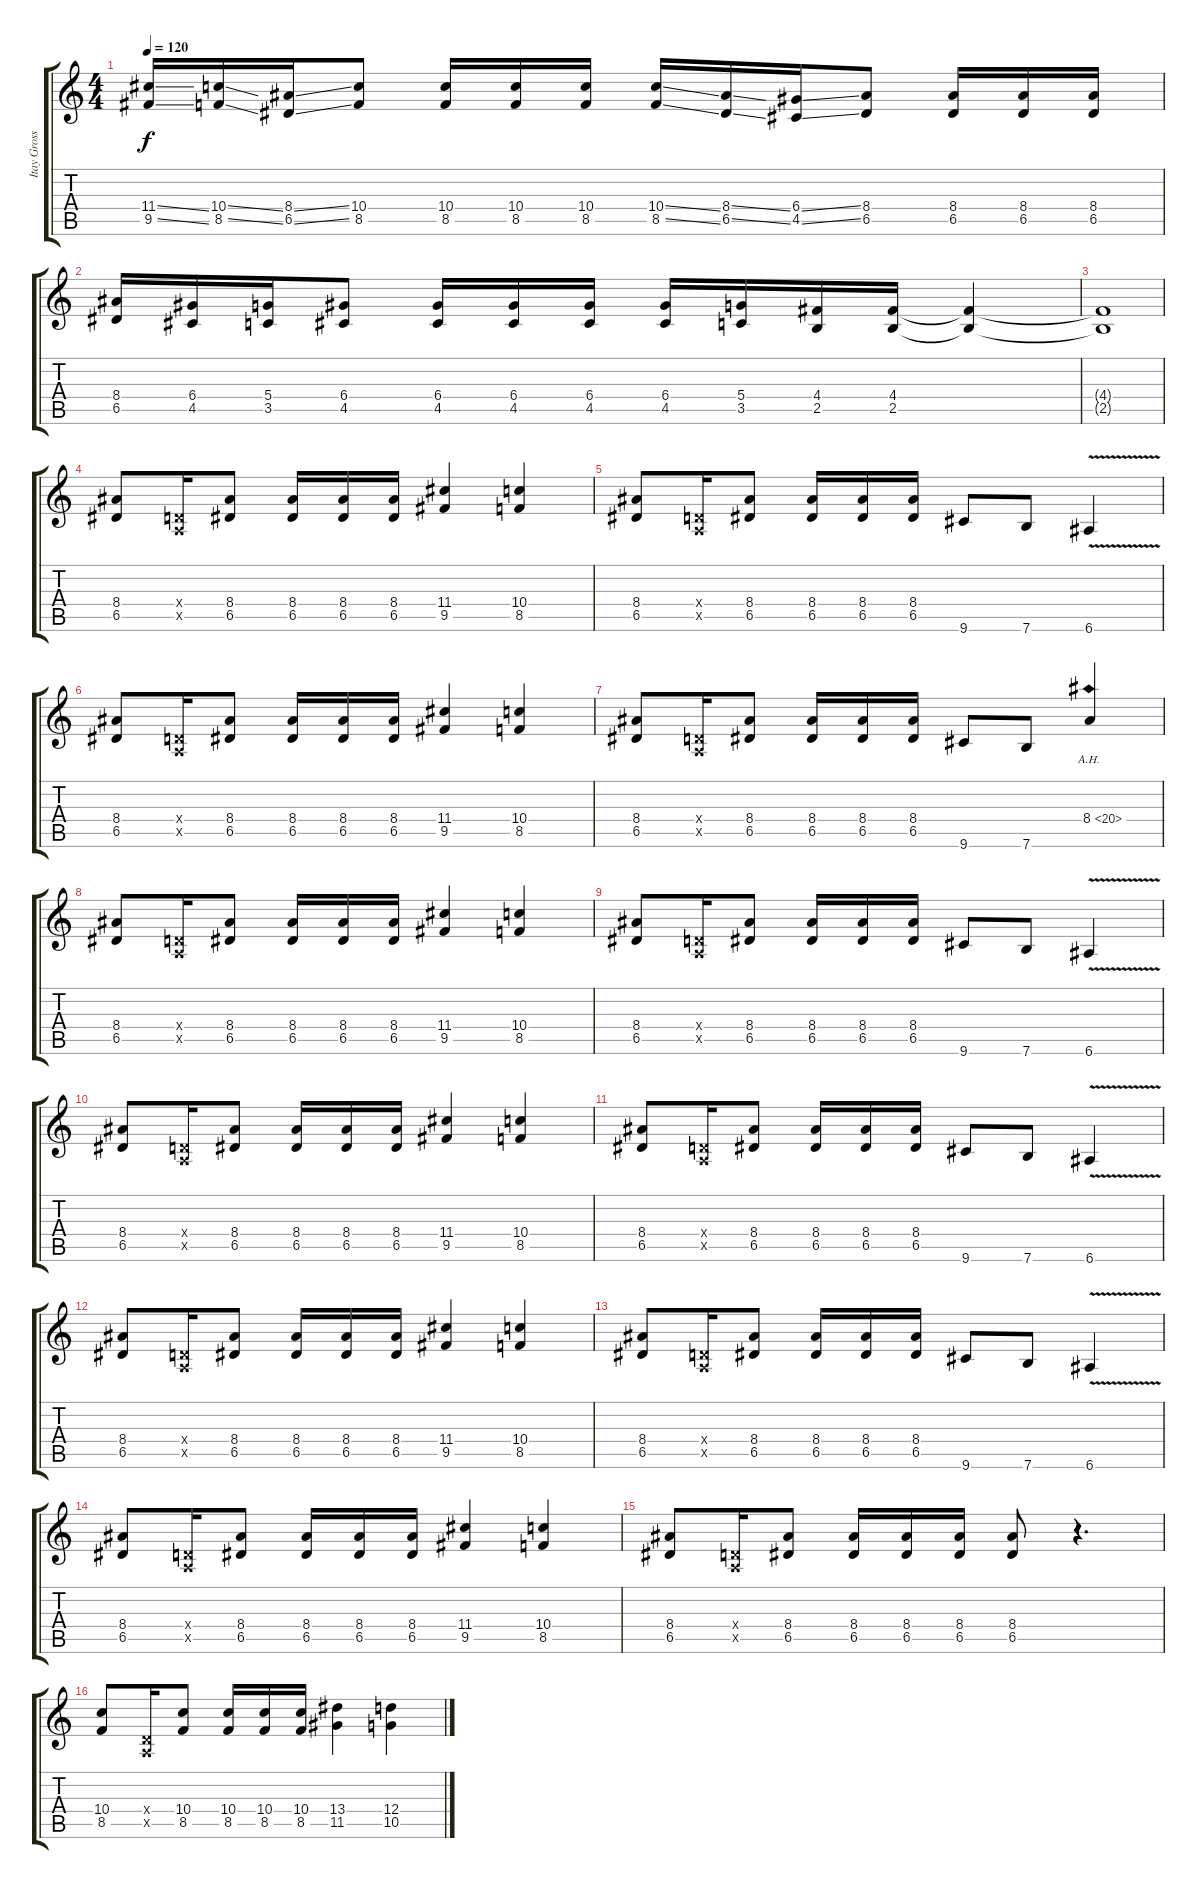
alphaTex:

\track ("Itay Gross" "Itay Gross") {instrument overdrivenguitar}
\staff {score tabs}
\tuning (E4 B3 G3 D3 A2 E2) {hide}
\ts (4 4)
\tempo 120
\clef g2
\ks c
(11.4{ss} 9.5{ss}).16{dy f} (10.4{ss} 8.5{ss}).16 (8.4{ss} 6.5{ss}).16 (10.4 8.5).8 (10.4 8.5).16 (10.4 8.5).16 (10.4 8.5).16 (10.4{ss} 8.5{ss}).16 (8.4{ss} 6.5{ss}).16 (6.4{ss} 4.5{ss}).16 (8.4 6.5).8 (8.4 6.5).16 (8.4 6.5).16 (8.4 6.5).16 |
(8.4 6.5).16 (6.4 4.5).16 (5.4 3.5).16 (6.4 4.5).8 (6.4 4.5).16 (6.4 4.5).16 (6.4 4.5).16 (6.4 4.5).16 (5.4 3.5).16 (4.4 2.5).16 (4.4 2.5).16 (4.4{t} 2.5{t}).4 |
(4.4{t} 2.5{t}).1 |
(8.4 6.5).8 (0.4{x} 0.5{x}).16 (8.4 6.5).8 (8.4 6.5).16 (8.4 6.5).16 (8.4 6.5).16 (11.4 9.5).4 (10.4 8.5).4 |
(8.4 6.5).8 (0.4{x} 0.5{x}).16 (8.4 6.5).8 (8.4 6.5).16 (8.4 6.5).16 (8.4 6.5).16 9.6.8 7.6.8 6.6{v}.4 |
(8.4 6.5).8 (0.4{x} 0.5{x}).16 (8.4 6.5).8 (8.4 6.5).16 (8.4 6.5).16 (8.4 6.5).16 (11.4 9.5).4 (10.4 8.5).4 |
(8.4 6.5).8 (0.4{x} 0.5{x}).16 (8.4 6.5).8 (8.4 6.5).16 (8.4 6.5).16 (8.4 6.5).16 9.6.8 7.6.8 8.4{ah 12}.4 |
(8.4 6.5).8 (0.4{x} 0.5{x}).16 (8.4 6.5).8 (8.4 6.5).16 (8.4 6.5).16 (8.4 6.5).16 (11.4 9.5).4 (10.4 8.5).4 |
(8.4 6.5).8 (0.4{x} 0.5{x}).16 (8.4 6.5).8 (8.4 6.5).16 (8.4 6.5).16 (8.4 6.5).16 9.6.8 7.6.8 6.6{v}.4 |
(8.4 6.5).8 (0.4{x} 0.5{x}).16 (8.4 6.5).8 (8.4 6.5).16 (8.4 6.5).16 (8.4 6.5).16 (11.4 9.5).4 (10.4 8.5).4 |
(8.4 6.5).8 (0.4{x} 0.5{x}).16 (8.4 6.5).8 (8.4 6.5).16 (8.4 6.5).16 (8.4 6.5).16 9.6.8 7.6.8 6.6{v}.4 |
(8.4 6.5).8 (0.4{x} 0.5{x}).16 (8.4 6.5).8 (8.4 6.5).16 (8.4 6.5).16 (8.4 6.5).16 (11.4 9.5).4 (10.4 8.5).4 |
(8.4 6.5).8 (0.4{x} 0.5{x}).16 (8.4 6.5).8 (8.4 6.5).16 (8.4 6.5).16 (8.4 6.5).16 9.6.8 7.6.8 6.6{v}.4 |
(8.4 6.5).8 (0.4{x} 0.5{x}).16 (8.4 6.5).8 (8.4 6.5).16 (8.4 6.5).16 (8.4 6.5).16 (11.4 9.5).4 (10.4 8.5).4 |
(8.4 6.5).8 (0.4{x} 0.5{x}).16 (8.4 6.5).8 (8.4 6.5).16 (8.4 6.5).16 (8.4 6.5).16 (8.4 6.5).8 r.4{d} |
(10.4 8.5).8 (0.4{x} 0.5{x}).16 (10.4 8.5).8 (10.4 8.5).16 (10.4 8.5).16 (10.4 8.5).16 (13.4 11.5).4 (12.4 10.5).4
